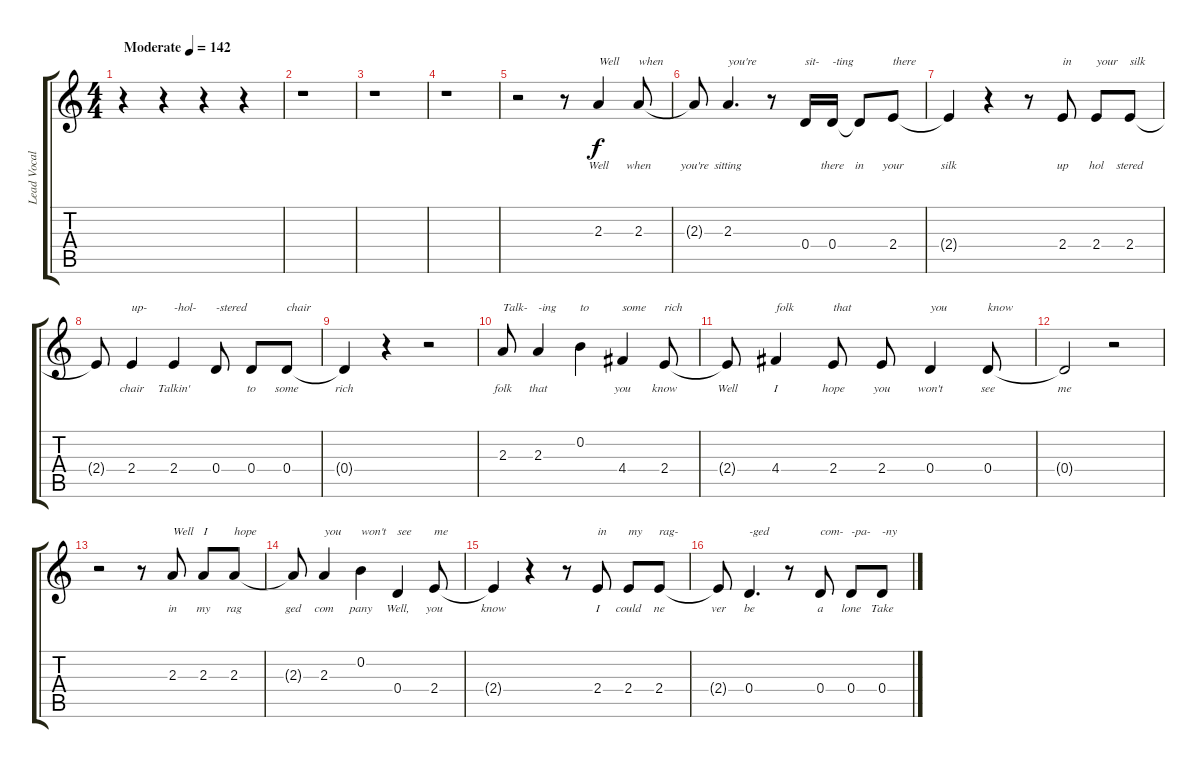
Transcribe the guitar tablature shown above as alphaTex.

\track ("Lead Vocal" "Lead Vocal") {instrument voiceoohs}
\staff {score tabs}
\tuning (E5 B4 G4 D4 A3 E3) {hide}
\ts (4 4)
\tempo (142 "Moderate")
\clef g2
\ks c
r.4{dy f instrument voiceoohs} r.4 r.4 r.4 |
r.1 |
r.1 |
r.1 |
r.2 r.8 2.3.4{txt "Well" lyrics (0 "Well") lyrics (1 "") lyrics (2 "") lyrics (3 "") lyrics (4 "")} 2.3.8{txt "when" lyrics (0 "when") lyrics (1 "") lyrics (2 "") lyrics (3 "") lyrics (4 "")} |
2.3{t}.8{lyrics (0 "you're") lyrics (1 "") lyrics (2 "") lyrics (3 "") lyrics (4 "")} 2.3.4{d txt "you're" lyrics (0 "sitting") lyrics (1 "") lyrics (2 "") lyrics (3 "") lyrics (4 "")} r.8 0.4.16{txt "sit-" lyrics (0 "") lyrics (1 "") lyrics (2 "") lyrics (3 "") lyrics (4 "")} 0.4.16{txt "-ting" lyrics (0 "there") lyrics (1 "") lyrics (2 "") lyrics (3 "") lyrics (4 "")} 0.4{t}.8{lyrics (0 "in") lyrics (1 "") lyrics (2 "") lyrics (3 "") lyrics (4 "")} 2.4.8{txt "there" lyrics (0 "your") lyrics (1 "") lyrics (2 "") lyrics (3 "") lyrics (4 "")} |
2.4{t}.4{lyrics (0 "silk") lyrics (1 "") lyrics (2 "") lyrics (3 "") lyrics (4 "")} r.4 r.8 2.4.8{txt "in" lyrics (0 "up") lyrics (1 "") lyrics (2 "") lyrics (3 "") lyrics (4 "")} 2.4.8{txt "your" lyrics (0 "hol") lyrics (1 "") lyrics (2 "") lyrics (3 "") lyrics (4 "")} 2.4.8{txt "silk" lyrics (0 "stered") lyrics (1 "") lyrics (2 "") lyrics (3 "") lyrics (4 "")} |
2.4{t}.8{lyrics (0 "") lyrics (1 "") lyrics (2 "") lyrics (3 "") lyrics (4 "")} 2.4.4{txt "up-" lyrics (0 "chair") lyrics (1 "") lyrics (2 "") lyrics (3 "") lyrics (4 "")} 2.4.4{txt "-hol-" lyrics (0 "Talkin'") lyrics (1 "") lyrics (2 "") lyrics (3 "") lyrics (4 "")} 0.4.8{txt "-stered" lyrics (0 "") lyrics (1 "") lyrics (2 "") lyrics (3 "") lyrics (4 "")} 0.4.8{lyrics (0 "to") lyrics (1 "") lyrics (2 "") lyrics (3 "") lyrics (4 "")} 0.4.8{txt "chair" lyrics (0 "some") lyrics (1 "") lyrics (2 "") lyrics (3 "") lyrics (4 "")} |
0.4{t}.4{lyrics (0 "rich") lyrics (1 "") lyrics (2 "") lyrics (3 "") lyrics (4 "")} r.4 r.2 |
2.3.8{txt "Talk-" lyrics (0 "folk") lyrics (1 "") lyrics (2 "") lyrics (3 "") lyrics (4 "")} 2.3.4{txt "-ing" lyrics (0 "that") lyrics (1 "") lyrics (2 "") lyrics (3 "") lyrics (4 "")} 0.2.4{txt "to" lyrics (0 "") lyrics (1 "") lyrics (2 "") lyrics (3 "") lyrics (4 "")} 4.4.4{txt "some" lyrics (0 "you") lyrics (1 "") lyrics (2 "") lyrics (3 "") lyrics (4 "")} 2.4.8{txt "rich" lyrics (0 "know") lyrics (1 "") lyrics (2 "") lyrics (3 "") lyrics (4 "")} |
2.4{t}.8{lyrics (0 "Well") lyrics (1 "") lyrics (2 "") lyrics (3 "") lyrics (4 "")} 4.4.4{txt "folk" lyrics (0 "I") lyrics (1 "") lyrics (2 "") lyrics (3 "") lyrics (4 "")} 2.4.8{txt "that" lyrics (0 "hope") lyrics (1 "") lyrics (2 "") lyrics (3 "") lyrics (4 "")} 2.4.8{lyrics (0 "you") lyrics (1 "") lyrics (2 "") lyrics (3 "") lyrics (4 "")} 0.4.4{txt "you" lyrics (0 "won't") lyrics (1 "") lyrics (2 "") lyrics (3 "") lyrics (4 "")} 0.4.8{txt "know" lyrics (0 "see") lyrics (1 "") lyrics (2 "") lyrics (3 "") lyrics (4 "")} |
0.4{t}.2{lyrics (0 "me") lyrics (1 "") lyrics (2 "") lyrics (3 "") lyrics (4 "")} r.2 |
r.2 r.8 2.3.8{txt "Well" lyrics (0 "in") lyrics (1 "") lyrics (2 "") lyrics (3 "") lyrics (4 "")} 2.3.8{txt "I" lyrics (0 "my") lyrics (1 "") lyrics (2 "") lyrics (3 "") lyrics (4 "")} 2.3.8{txt "hope" lyrics (0 "rag") lyrics (1 "") lyrics (2 "") lyrics (3 "") lyrics (4 "")} |
2.3{t}.8{lyrics (0 "ged") lyrics (1 "") lyrics (2 "") lyrics (3 "") lyrics (4 "")} 2.3.4{txt "you" lyrics (0 "com") lyrics (1 "") lyrics (2 "") lyrics (3 "") lyrics (4 "")} 0.2.4{txt "won't" lyrics (0 "pany") lyrics (1 "") lyrics (2 "") lyrics (3 "") lyrics (4 "")} 0.4.4{txt "see" lyrics (0 "Well,") lyrics (1 "") lyrics (2 "") lyrics (3 "") lyrics (4 "")} 2.4.8{txt "me" lyrics (0 "you") lyrics (1 "") lyrics (2 "") lyrics (3 "") lyrics (4 "")} |
2.4{t}.4{lyrics (0 "know") lyrics (1 "") lyrics (2 "") lyrics (3 "") lyrics (4 "")} r.4 r.8 2.4.8{txt "in" lyrics (0 "I") lyrics (1 "") lyrics (2 "") lyrics (3 "") lyrics (4 "")} 2.4.8{txt "my" lyrics (0 "could") lyrics (1 "") lyrics (2 "") lyrics (3 "") lyrics (4 "")} 2.4.8{txt "rag-" lyrics (0 "ne") lyrics (1 "") lyrics (2 "") lyrics (3 "") lyrics (4 "")} |
2.4{t}.8{lyrics (0 "ver") lyrics (1 "") lyrics (2 "") lyrics (3 "") lyrics (4 "")} 0.4.4{d txt "-ged" lyrics (0 "be") lyrics (1 "") lyrics (2 "") lyrics (3 "") lyrics (4 "")} r.8 0.4.8{txt "com-" lyrics (0 "a") lyrics (1 "") lyrics (2 "") lyrics (3 "") lyrics (4 "")} 0.4.8{txt "-pa-" lyrics (0 "lone") lyrics (1 "") lyrics (2 "") lyrics (3 "") lyrics (4 "")} 0.4.8{txt "-ny" lyrics (0 "Take") lyrics (1 "") lyrics (2 "") lyrics (3 "") lyrics (4 "")}
